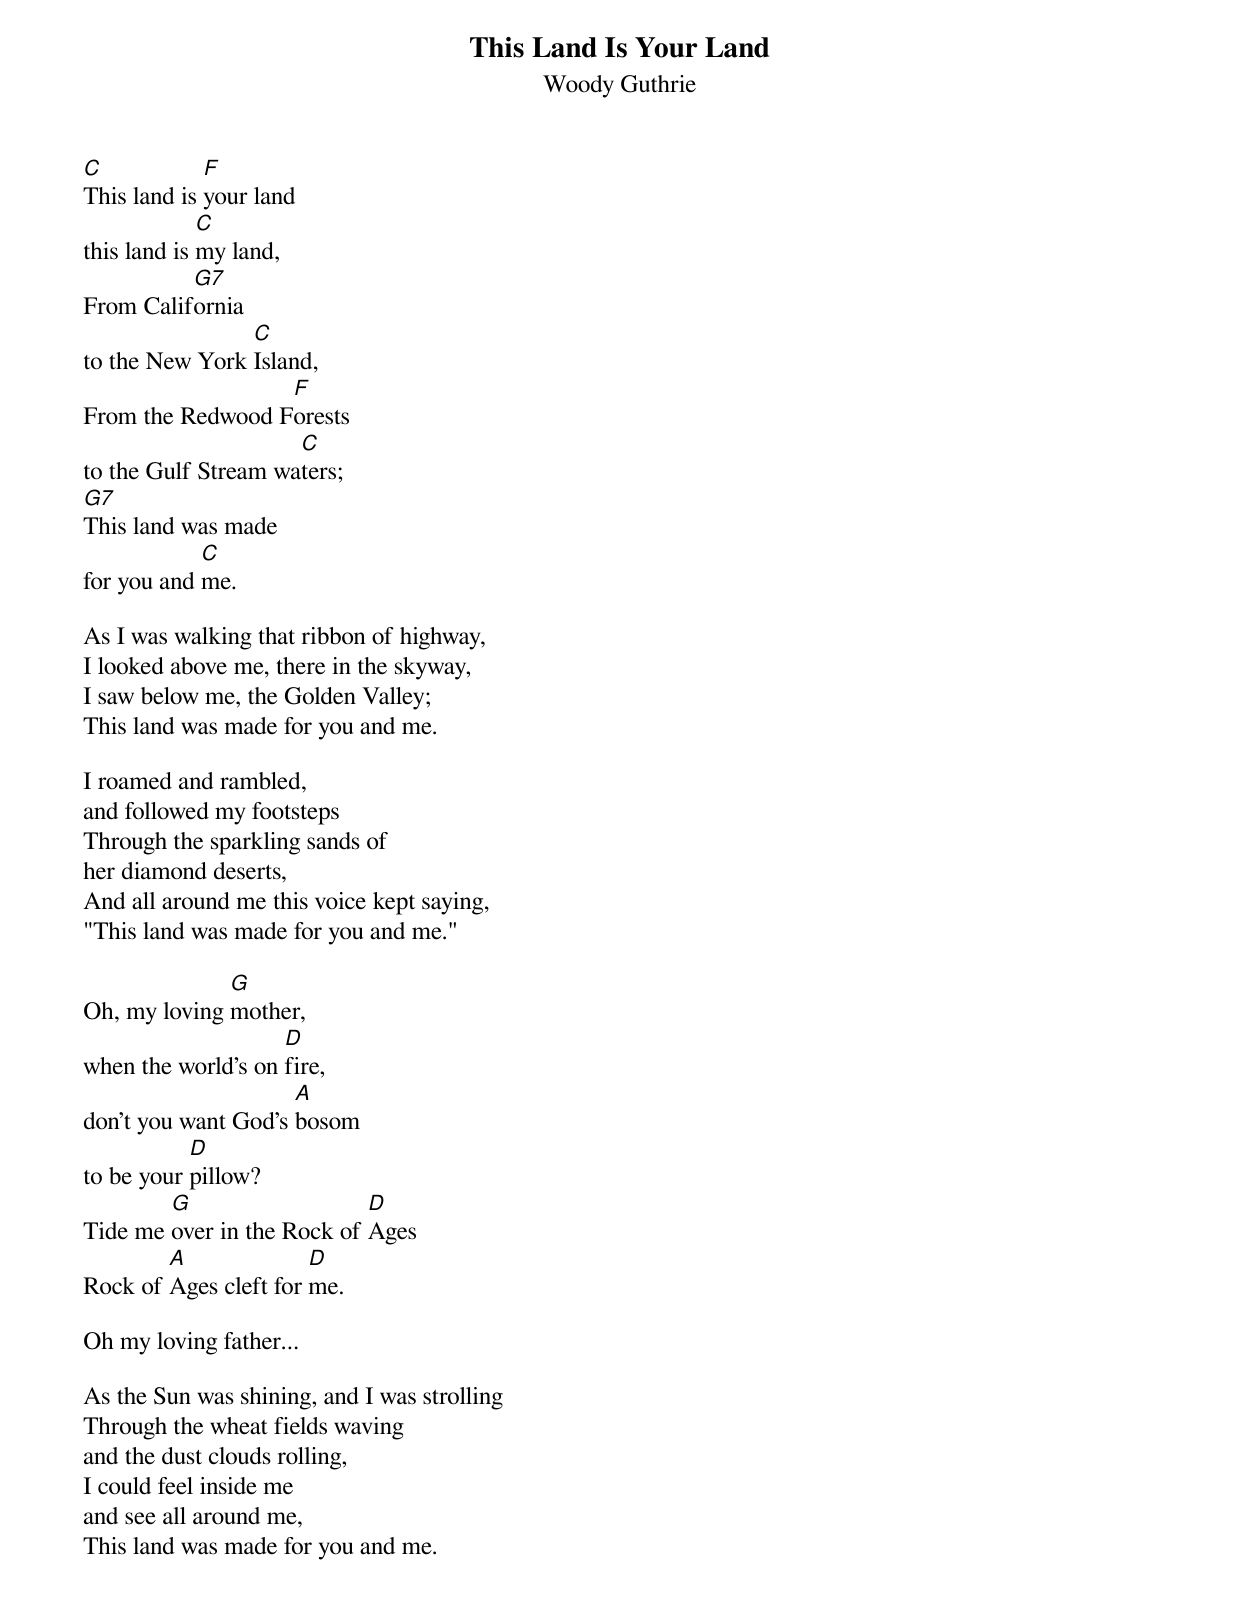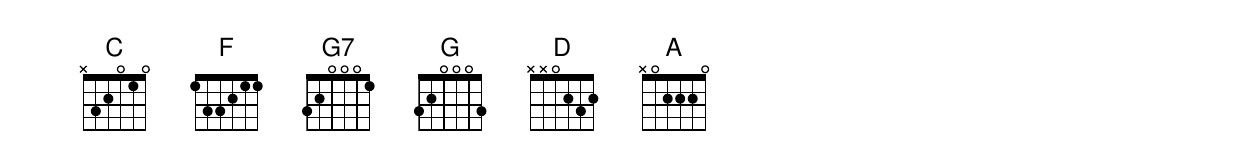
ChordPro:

{title:This Land Is Your Land}
{st:Woody Guthrie}

[C]This land is [F]your land
this land is [C]my land,
From Calif[G7]ornia
to the New York [C]Island,
From the Redwood F[F]orests
to the Gulf Stream wa[C]ters;
[G7]This land was made
for you and [C]me.

As I was walking that ribbon of highway,
I looked above me, there in the skyway,
I saw below me, the Golden Valley;
This land was made for you and me.

I roamed and rambled,
and followed my footsteps
Through the sparkling sands of
her diamond deserts,
And all around me this voice kept saying,
"This land was made for you and me."

Oh, my loving [G]mother,
when the world's on [D]fire,
don't you want God's [A]bosom
to be your [D]pillow?
Tide me [G]over in the Rock of [D]Ages
Rock of [A]Ages cleft for [D]me.

Oh my loving father...

As the Sun was shining, and I was strolling
Through the wheat fields waving
and the dust clouds rolling,
I could feel inside me
and see all around me,
This land was made for you and me.
